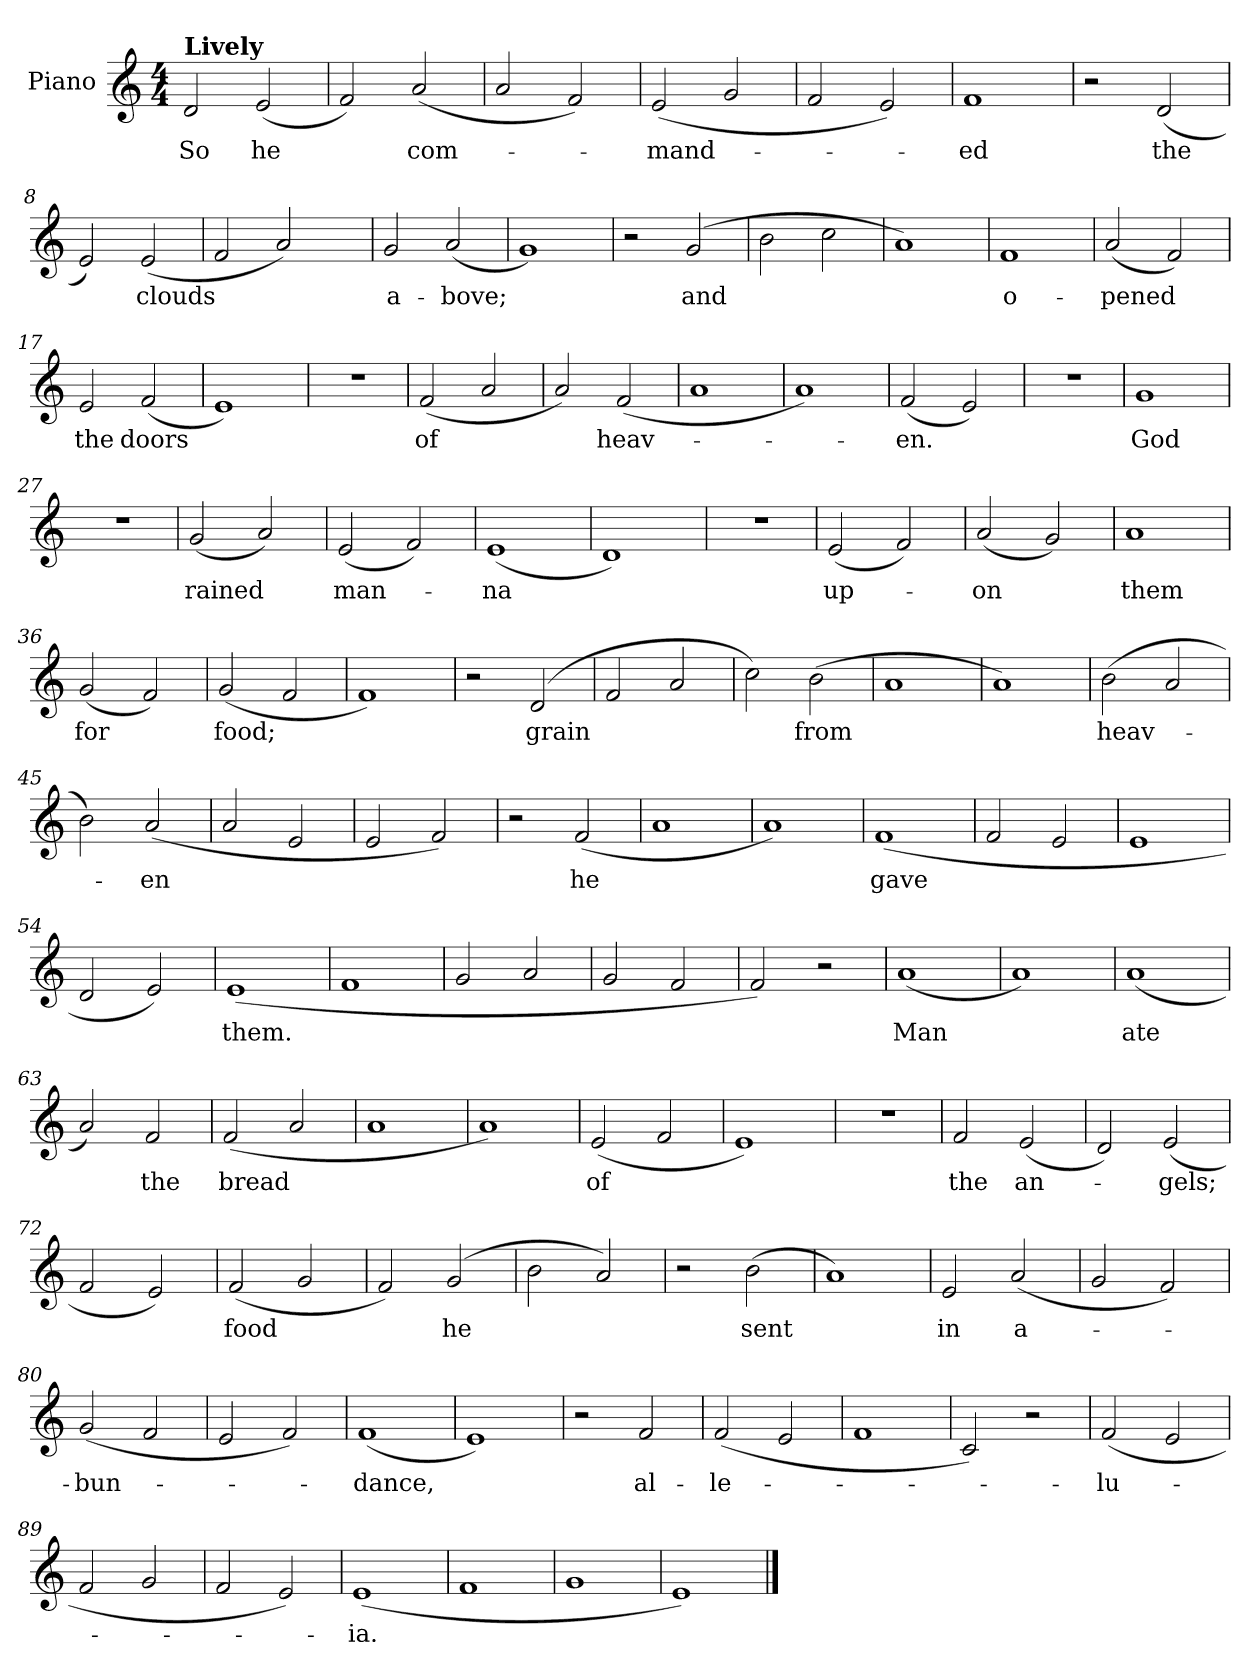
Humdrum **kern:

**kern	**text
*part1	*part1
*staff1	*staff1
*I"Piano	*
*I'Pno.	*
*clefG2	*
*k[]	*
*M4/4	*
*MM182	*
=1	=1
!LO:TX:a:B:t=Lively	!
!	!LO:LY:b
2d/	So
!	!LO:LY:b
(>2e/	he
=2	=2
2f/)	.
!	!LO:LY:b
(<2a/	com-
=3	=3
2a/	.
2f/)	.
=4	=4
!	!LO:LY:b
(>2e/	-mand-
2g/	.
=5	=5
2f/	.
2e/)	.
=6	=6
!	!LO:LY:b
1f	-ed
=7	=7
2r	.
!	!LO:LY:b
(>2d/	the
=8	=8
2e/)	.
!	!LO:LY:b
(>2e/	clouds
=9	=9
2f/	.
2a/)	.
=10	=10
!	!LO:LY:b
2g/	a-
!	!LO:LY:b
(<2a/	-bove;
=11	=11
1g)	.
=12	=12
2r	.
!	!LO:LY:b
(>2g/	and
=13	=13
2b\	.
2cc\	.
=14	=14
1a)	.
!!LO:LB:g=z
=15	=15
!	!LO:LY:b
1f	o-
!!LO:LB:g=z
=16	=16
!	!LO:LY:b
(<2a/	-pened
2f/)	.
=17	=17
!	!LO:LY:b
2e/	the
!	!LO:LY:b
(<2f/	doors
=18	=18
1e)	.
=19	=19
1r	.
=20	=20
!	!LO:LY:b
(>2f/	of
2a/	.
=21	=21
2a/)	.
!	!LO:LY:b
(>2f/	heav-
=22	=22
1a	.
=23	=23
1a)	.
=24	=24
!	!LO:LY:b
(<2f/	-en.
2e/)	.
=25	=25
1r	.
=26	=26
!	!LO:LY:b
1g	God
=27	=27
1r	.
=28	=28
!	!LO:LY:b
(>2g/	rained
2a/)	.
=29	=29
!	!LO:LY:b
(>2e/	man-
2f/)	.
=30	=30
!	!LO:LY:b
(<1e	-na
!!LO:LB:g=z
=31	=31
1d)	.
!!LO:LB:g=z
=32	=32
1r	.
=33	=33
!	!LO:LY:b
(>2e/	up-
2f/)	.
=34	=34
!	!LO:LY:b
(<2a/	-on
2g/)	.
=35	=35
!	!LO:LY:b
1a	them
=36	=36
!	!LO:LY:b
(<2g/	for
2f/)	.
=37	=37
!	!LO:LY:b
(<2g/	food;
2f/	.
=38	=38
1f)	.
=39	=39
2r	.
!	!LO:LY:b
(>2d/	grain
=40	=40
2f/	.
2a/	.
=41	=41
2cc\)	.
!	!LO:LY:b
(<2b\	from
=42	=42
1a	.
=43	=43
1a)	.
=44	=44
!	!LO:LY:b
(<2b\	heav-
2a/	.
=45	=45
2b\)	.
!	!LO:LY:b
(<2a/	-en
=46	=46
2a/	.
2e/	.
=47	=47
2e/	.
2f/)	.
!!LO:LB:g=z
=48	=48
2r	.
!	!LO:LY:b
(>2f/	he
=49	=49
1a	.
=50	=50
1a)	.
=51	=51
!	!LO:LY:b
(<1f	gave
=52	=52
2f/	.
2e/	.
=53	=53
1e	.
=54	=54
2d/	.
2e/)	.
=55	=55
!	!LO:LY:b
(>1e	them.
=56	=56
1f	.
=57	=57
2g/	.
2a/	.
=58	=58
2g/	.
2f/	.
=59	=59
2f/)	.
2r	.
=60	=60
!	!LO:LY:b
(<1a	Man
=61	=61
1a)	.
=62	=62
!	!LO:LY:b
(<1a	ate
=63	=63
2a/)	.
!	!LO:LY:b
2f/	the
!!LO:LB:g=z
=64	=64
!	!LO:LY:b
(>2f/	bread
2a/	.
!!LO:LB:g=z
=65	=65
1a	.
=66	=66
1a)	.
=67	=67
!	!LO:LY:b
(>2e/	of
2f/	.
=68	=68
1e)	.
=69	=69
1r	.
=70	=70
!	!LO:LY:b
2f/	the
!	!LO:LY:b
(<2e/	an-
=71	=71
2d/)	.
!	!LO:LY:b
(>2e/	-gels;
=72	=72
2f/	.
2e/)	.
=73	=73
!	!LO:LY:b
(>2f/	food
2g/	.
=74	=74
2f/)	.
!	!LO:LY:b
(>2g/	he
=75	=75
2b\	.
2a/)	.
=76	=76
2r	.
!	!LO:LY:b
(<2b\	sent
=77	=77
1a)	.
=78	=78
!	!LO:LY:b
2e/	in
!	!LO:LY:b
(<2a/	a-
=79	=79
2g/	.
2f/)	.
=80	=80
!	!LO:LY:b
(<2g/	-bun-
2f/	.
!!LO:LB:g=z
=81	=81
2e/	.
2f/)	.
=82	=82
!	!LO:LY:b
(<1f	-dance,
=83	=83
1e)	.
=84	=84
2r	.
!	!LO:LY:b
2f/	al-
=85	=85
!	!LO:LY:b
(<2f/	-le-
2e/	.
=86	=86
1f	.
=87	=87
2c/)	.
2r	.
=88	=88
!	!LO:LY:b
(<2f/	-lu-
2e/	.
=89	=89
2f/	.
2g/	.
=90	=90
2f/	.
2e/)	.
=91	=91
!	!LO:LY:b
(>1e	-ia.
=92	=92
1f	.
=93	=93
1g	.
=94	=94
1e)	.
==	==
*-	*-
